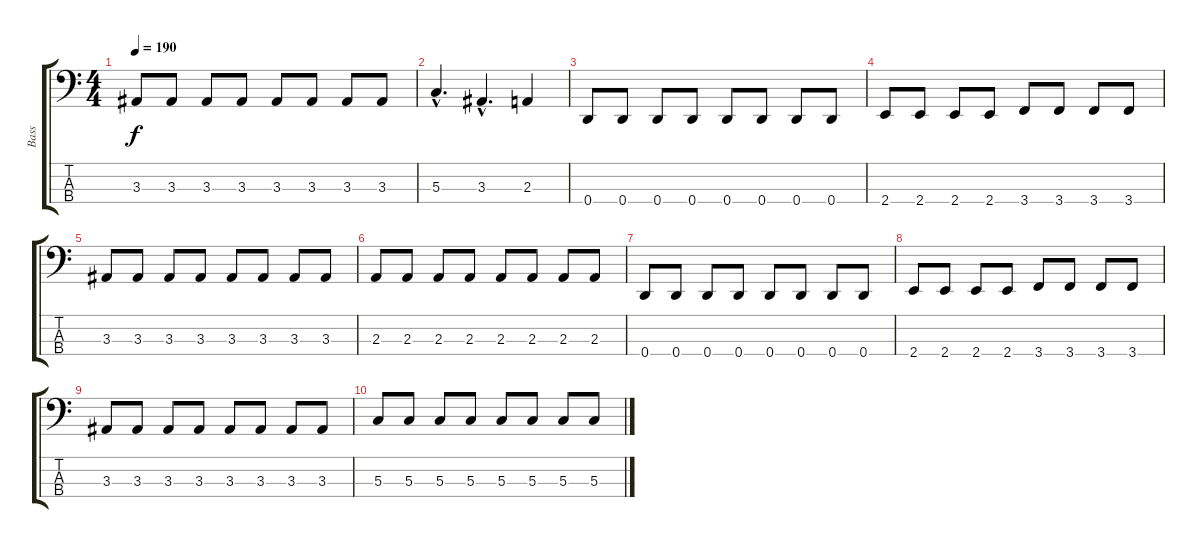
\track ("Bass" "Bass") {instrument electricbassfinger}
\staff {score tabs}
\tuning (F2 C2 G1 D1) {hide}
\ts (4 4)
\tempo 190
\clef f4
\ks c
3.3.8{dy f} 3.3.8 3.3.8 3.3.8 3.3.8 3.3.8 3.3.8 3.3.8 |
5.3{hac}.4{d} 3.3{hac}.4{d} 2.3.4 |
0.4.8 0.4.8 0.4.8 0.4.8 0.4.8 0.4.8 0.4.8 0.4.8 |
2.4.8 2.4.8 2.4.8 2.4.8 3.4.8 3.4.8 3.4.8 3.4.8 |
3.3.8 3.3.8 3.3.8 3.3.8 3.3.8 3.3.8 3.3.8 3.3.8 |
2.3.8 2.3.8 2.3.8 2.3.8 2.3.8 2.3.8 2.3.8 2.3.8 |
0.4.8 0.4.8 0.4.8 0.4.8 0.4.8 0.4.8 0.4.8 0.4.8 |
2.4.8 2.4.8 2.4.8 2.4.8 3.4.8 3.4.8 3.4.8 3.4.8 |
3.3.8 3.3.8 3.3.8 3.3.8 3.3.8 3.3.8 3.3.8 3.3.8 |
5.3.8 5.3.8 5.3.8 5.3.8 5.3.8 5.3.8 5.3.8 5.3.8
